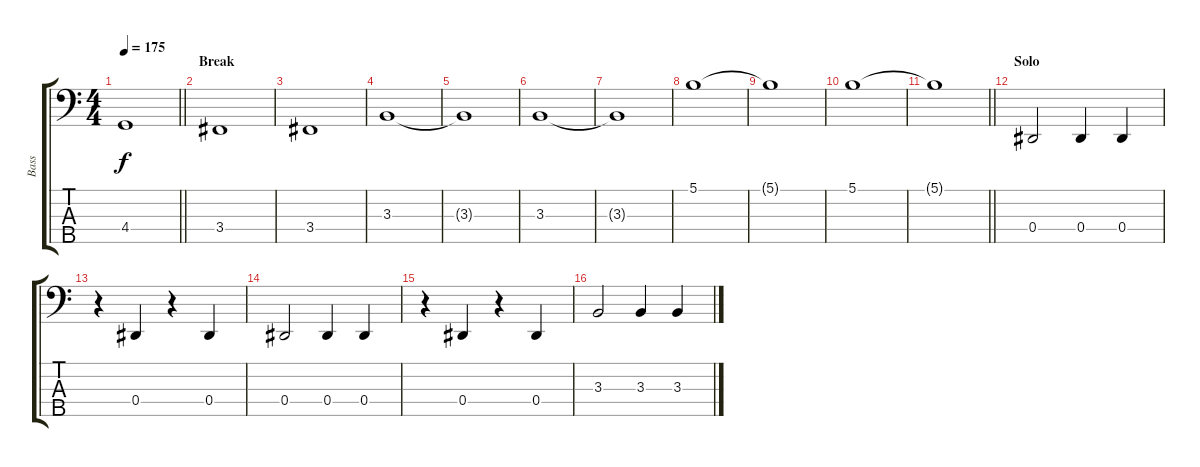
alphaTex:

\track ("Bass" "Bass") {instrument electricbasspick}
\staff {score tabs}
\tuning (Gb2 Db2 Ab1 Eb1 Bb0) {hide}
\ts (4 4)
\tempo 175
\clef f4
\barLineRight lightlight
\ks c
4.4{t}.1{dy f} |
\section ("" "Break")
3.4.1 |
3.4.1 |
3.3.1 |
3.3{t}.1 |
3.3.1 |
3.3{t}.1 |
5.1.1 |
5.1{t}.1 |
5.1.1 |
\barLineRight lightlight
5.1{t}.1 |
\section ("" "Solo")
0.4.2 0.4.4 0.4.4 |
r.4 0.4.4 r.4 0.4.4 |
0.4.2 0.4.4 0.4.4 |
r.4 0.4.4 r.4 0.4.4 |
3.3.2 3.3.4 3.3.4
